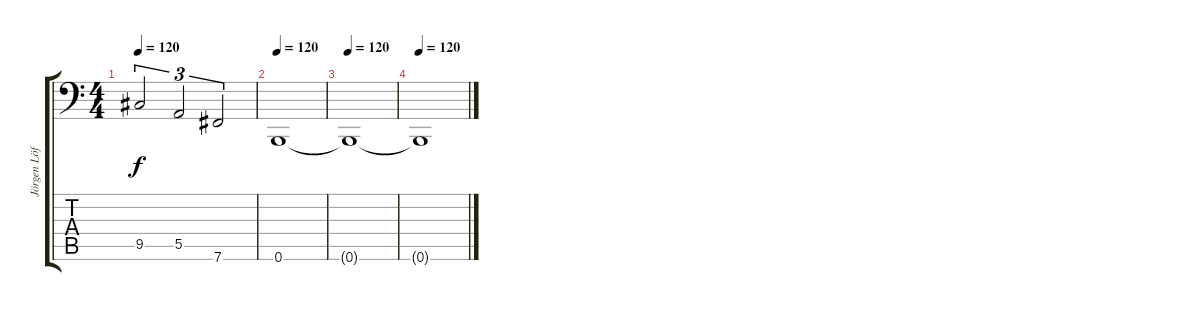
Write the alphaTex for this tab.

\track ("Jörgen Löfberg" "Jörgen Löf") {instrument electricbasspick}
\staff {score tabs}
\tuning (B2 Gb2 D2 A1 E1 B0) {hide}
\ts (4 4)
\tempo 120
\clef f4
\ks c
9.5.2{tu (3 2) dy f} 5.5.2{tu (3 2)} 7.6.2{tu (3 2)} |
\tempo 120
0.6.1 |
\tempo 120
0.6{t}.1 |
\tempo 120
0.6{t}.1
